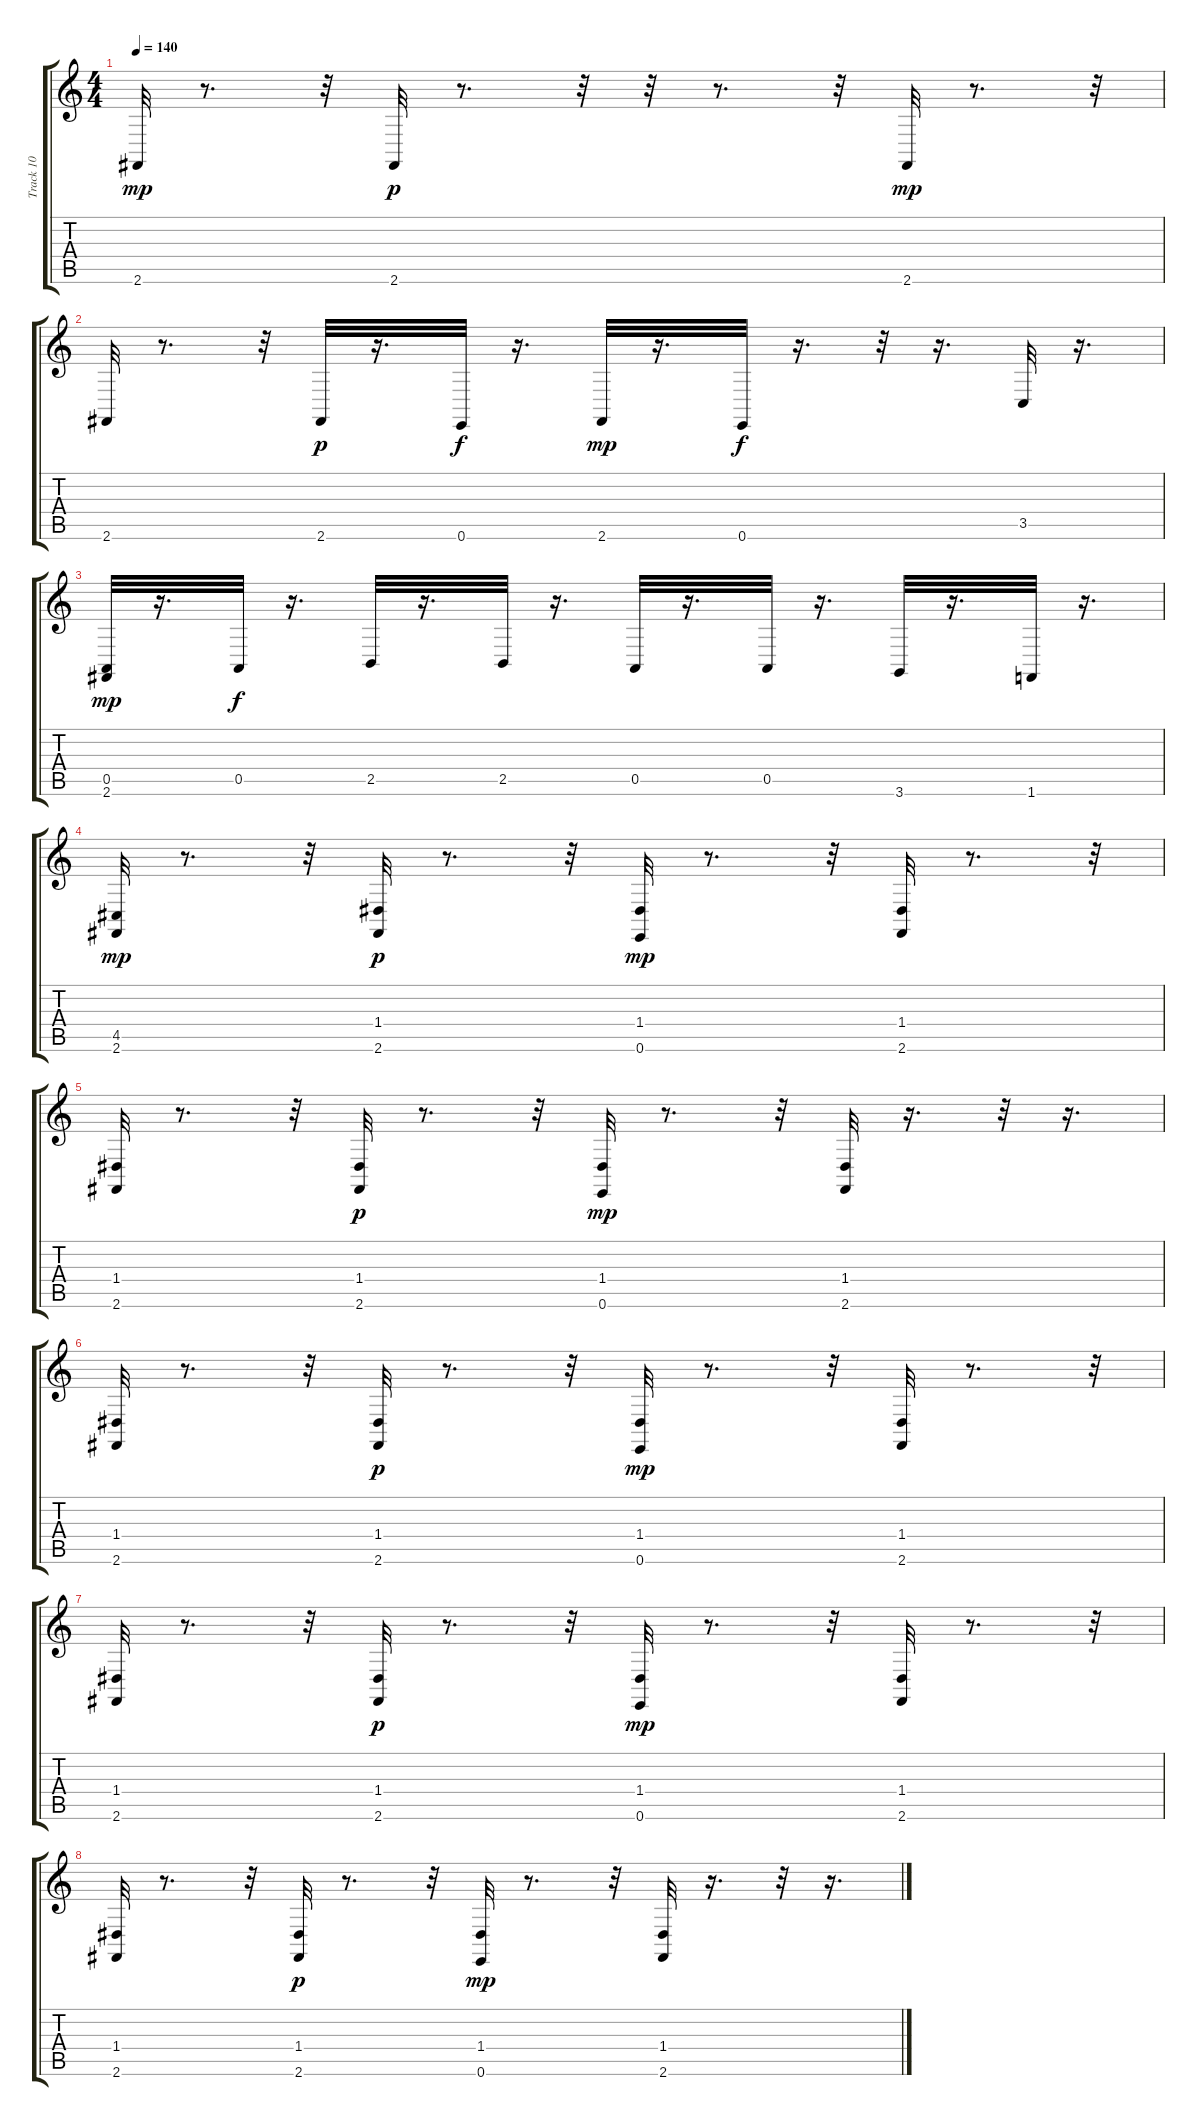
\track ("Track 10" "Track 10") {instrument celesta}
\staff {score tabs}
\tuning (E4 B3 G3 D3 A2 E2) {hide}
\ts (4 4)
\tempo 140
\clef g2
\ks c
2.6.32{dy mp} r.8{d} r.32 2.6.32{dy p} r.8{d} r.32 r.32 r.8{d} r.32 2.6.32{dy mp} r.8{d} r.32 |
2.6.32 r.8{d} r.32 2.6.32{dy p} r.16{d} 0.6.32{dy f} r.16{d} 2.6.32{dy mp} r.16{d} 0.6.32{dy f} r.16{d} r.32 r.16{d} 3.5.32 r.16{d} |
(0.5 2.6).32{dy mp} r.16{d} 0.5.32{dy f} r.16{d} 2.5.32 r.16{d} 2.5.32 r.16{d} 0.5.32 r.16{d} 0.5.32 r.16{d} 3.6.32 r.16{d} 1.6.32 r.16{d} |
(4.5 2.6).32{dy mp} r.8{d} r.32 (1.4 2.6).32{dy p} r.8{d} r.32 (1.4 0.6).32{dy mp} r.8{d} r.32 (1.4 2.6).32 r.8{d} r.32 |
(1.4 2.6).32 r.8{d} r.32 (1.4 2.6).32{dy p} r.8{d} r.32 (1.4 0.6).32{dy mp} r.8{d} r.32 (1.4 2.6).32 r.16{d} r.32 r.16{d} |
(1.4 2.6).32 r.8{d} r.32 (1.4 2.6).32{dy p} r.8{d} r.32 (1.4 0.6).32{dy mp} r.8{d} r.32 (1.4 2.6).32 r.8{d} r.32 |
(1.4 2.6).32 r.8{d} r.32 (1.4 2.6).32{dy p} r.8{d} r.32 (1.4 0.6).32{dy mp} r.8{d} r.32 (1.4 2.6).32 r.8{d} r.32 |
(1.4 2.6).32 r.8{d} r.32 (1.4 2.6).32{dy p} r.8{d} r.32 (1.4 0.6).32{dy mp} r.8{d} r.32 (1.4 2.6).32 r.16{d} r.32 r.16{d}
